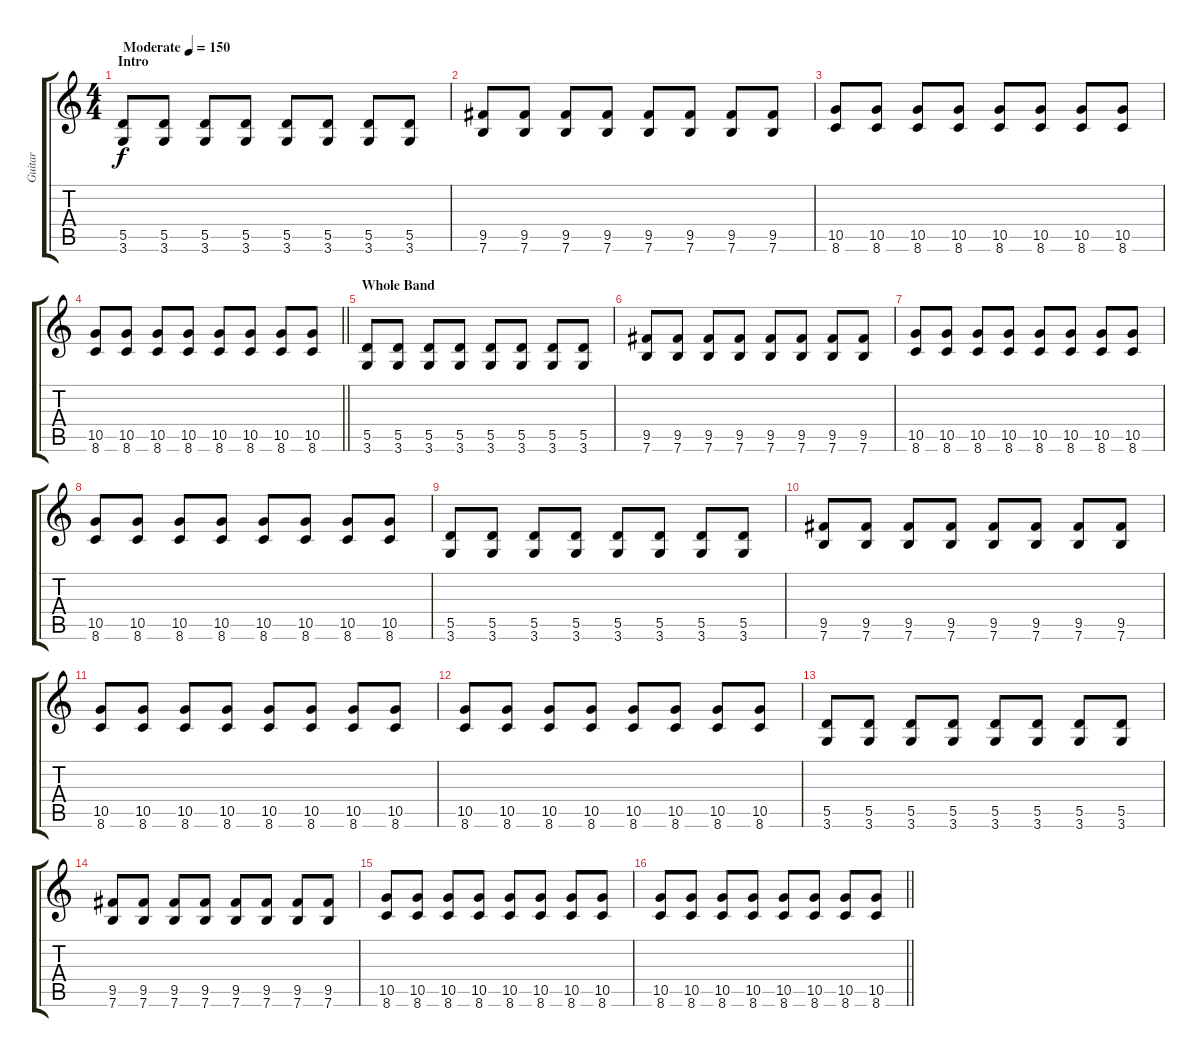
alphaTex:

\track ("Guitar" "Guitar") {instrument distortionguitar}
\staff {score tabs}
\tuning (E4 B3 G3 D3 A2 E2) {hide}
\ts (4 4)
\section ("" "Intro")
\tempo (150 "Moderate")
\clef g2
\ks c
(5.5 3.6).8{dy f instrument distortionguitar} (5.5 3.6).8 (5.5 3.6).8 (5.5 3.6).8 (5.5 3.6).8 (5.5 3.6).8 (5.5 3.6).8 (5.5 3.6).8 |
(9.5 7.6).8 (9.5 7.6).8 (9.5 7.6).8 (9.5 7.6).8 (9.5 7.6).8 (9.5 7.6).8 (9.5 7.6).8 (9.5 7.6).8 |
(10.5 8.6).8 (10.5 8.6).8 (10.5 8.6).8 (10.5 8.6).8 (10.5 8.6).8 (10.5 8.6).8 (10.5 8.6).8 (10.5 8.6).8 |
\barLineRight lightlight
(10.5 8.6).8 (10.5 8.6).8 (10.5 8.6).8 (10.5 8.6).8 (10.5 8.6).8 (10.5 8.6).8 (10.5 8.6).8 (10.5 8.6).8 |
\section ("" "Whole Band")
(5.5 3.6).8 (5.5 3.6).8 (5.5 3.6).8 (5.5 3.6).8 (5.5 3.6).8 (5.5 3.6).8 (5.5 3.6).8 (5.5 3.6).8 |
(9.5 7.6).8 (9.5 7.6).8 (9.5 7.6).8 (9.5 7.6).8 (9.5 7.6).8 (9.5 7.6).8 (9.5 7.6).8 (9.5 7.6).8 |
(10.5 8.6).8 (10.5 8.6).8 (10.5 8.6).8 (10.5 8.6).8 (10.5 8.6).8 (10.5 8.6).8 (10.5 8.6).8 (10.5 8.6).8 |
(10.5 8.6).8 (10.5 8.6).8 (10.5 8.6).8 (10.5 8.6).8 (10.5 8.6).8 (10.5 8.6).8 (10.5 8.6).8 (10.5 8.6).8 |
(5.5 3.6).8 (5.5 3.6).8 (5.5 3.6).8 (5.5 3.6).8 (5.5 3.6).8 (5.5 3.6).8 (5.5 3.6).8 (5.5 3.6).8 |
(9.5 7.6).8 (9.5 7.6).8 (9.5 7.6).8 (9.5 7.6).8 (9.5 7.6).8 (9.5 7.6).8 (9.5 7.6).8 (9.5 7.6).8 |
(10.5 8.6).8 (10.5 8.6).8 (10.5 8.6).8 (10.5 8.6).8 (10.5 8.6).8 (10.5 8.6).8 (10.5 8.6).8 (10.5 8.6).8 |
(10.5 8.6).8 (10.5 8.6).8 (10.5 8.6).8 (10.5 8.6).8 (10.5 8.6).8 (10.5 8.6).8 (10.5 8.6).8 (10.5 8.6).8 |
(5.5 3.6).8 (5.5 3.6).8 (5.5 3.6).8 (5.5 3.6).8 (5.5 3.6).8 (5.5 3.6).8 (5.5 3.6).8 (5.5 3.6).8 |
(9.5 7.6).8 (9.5 7.6).8 (9.5 7.6).8 (9.5 7.6).8 (9.5 7.6).8 (9.5 7.6).8 (9.5 7.6).8 (9.5 7.6).8 |
(10.5 8.6).8 (10.5 8.6).8 (10.5 8.6).8 (10.5 8.6).8 (10.5 8.6).8 (10.5 8.6).8 (10.5 8.6).8 (10.5 8.6).8 |
\barLineRight lightlight
(10.5 8.6).8 (10.5 8.6).8 (10.5 8.6).8 (10.5 8.6).8 (10.5 8.6).8 (10.5 8.6).8 (10.5 8.6).8 (10.5 8.6).8
